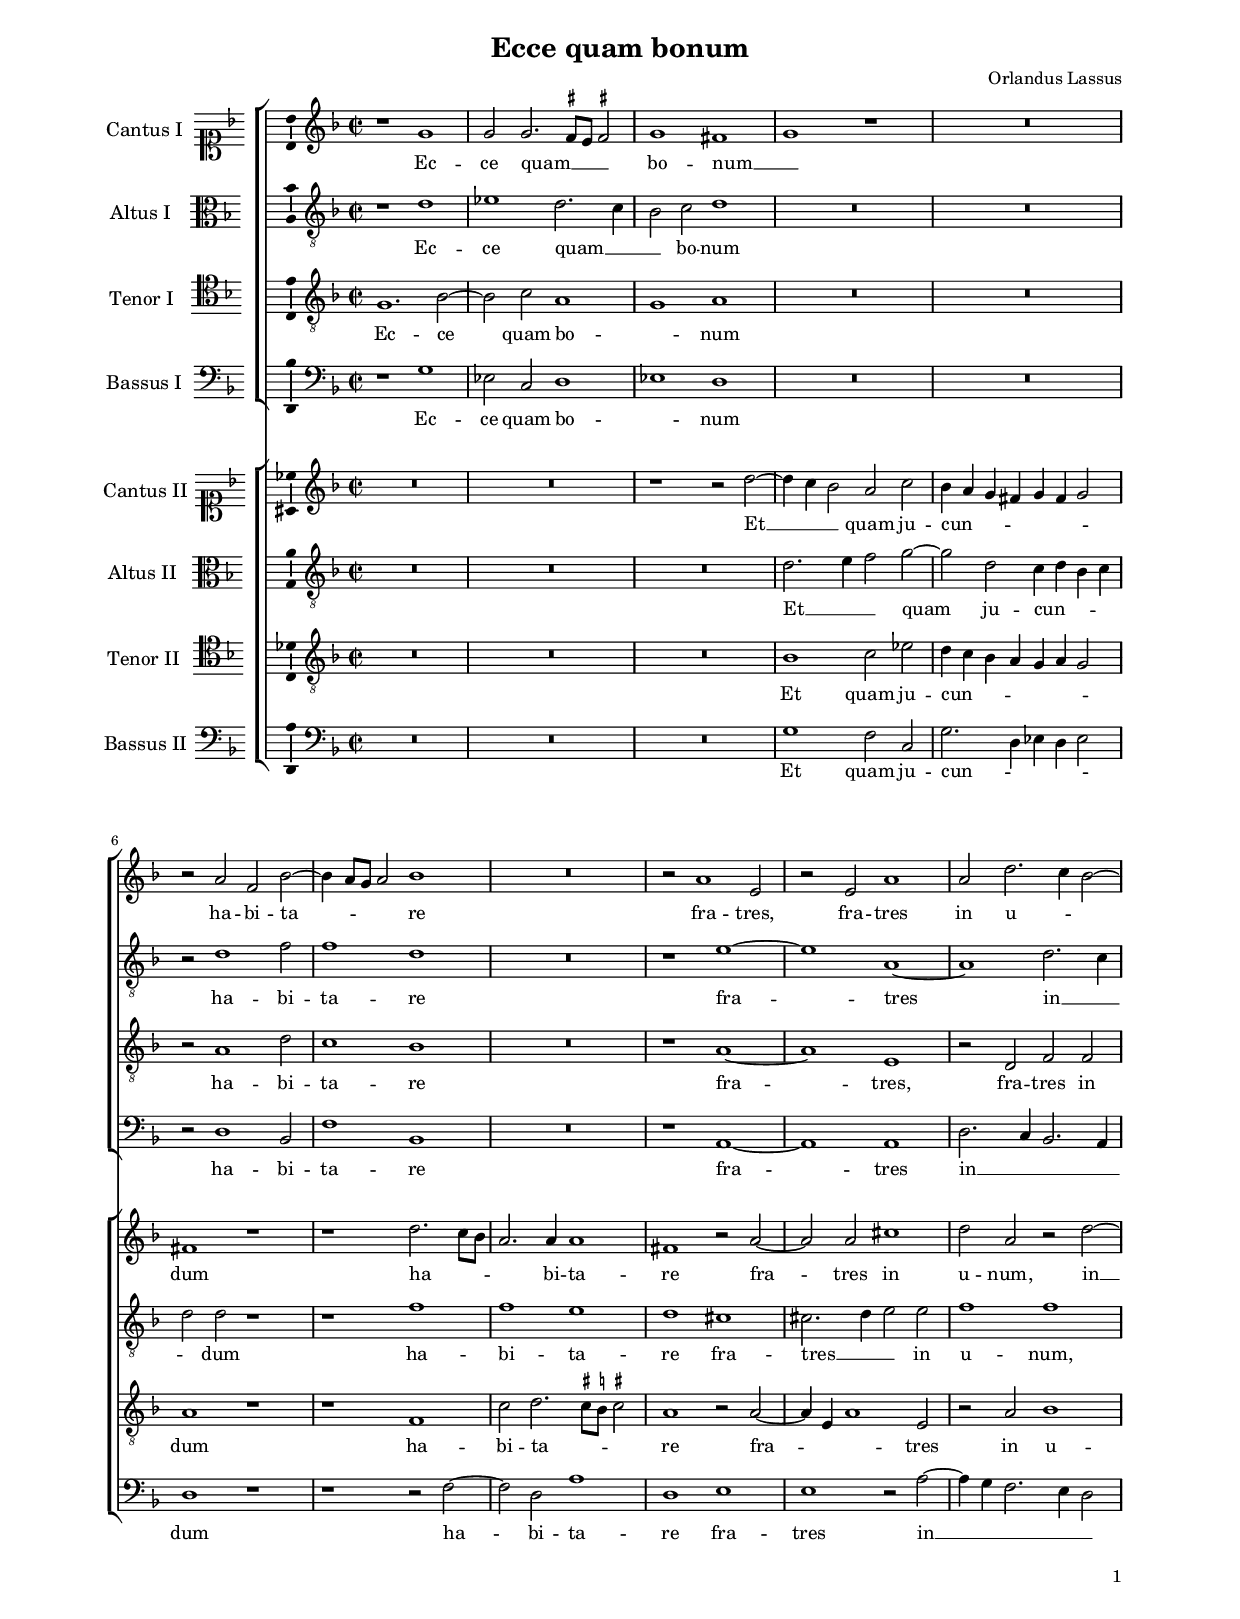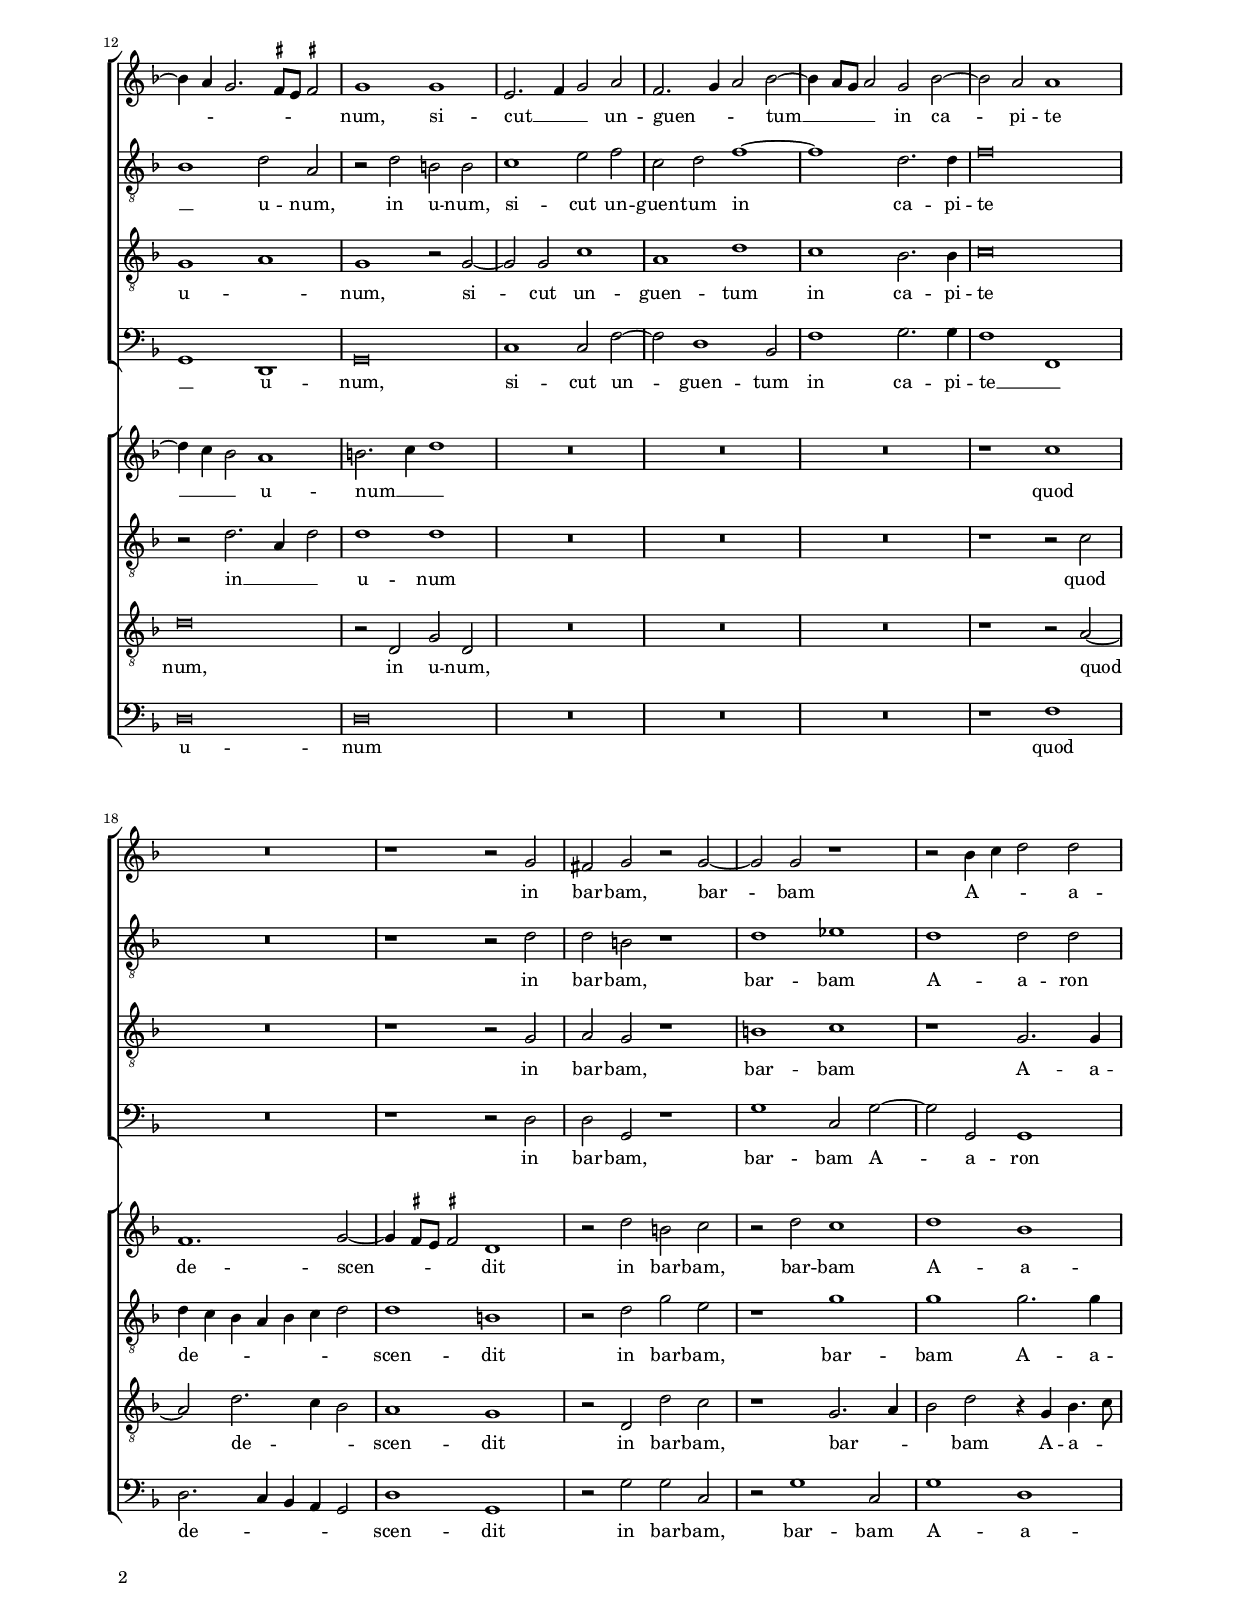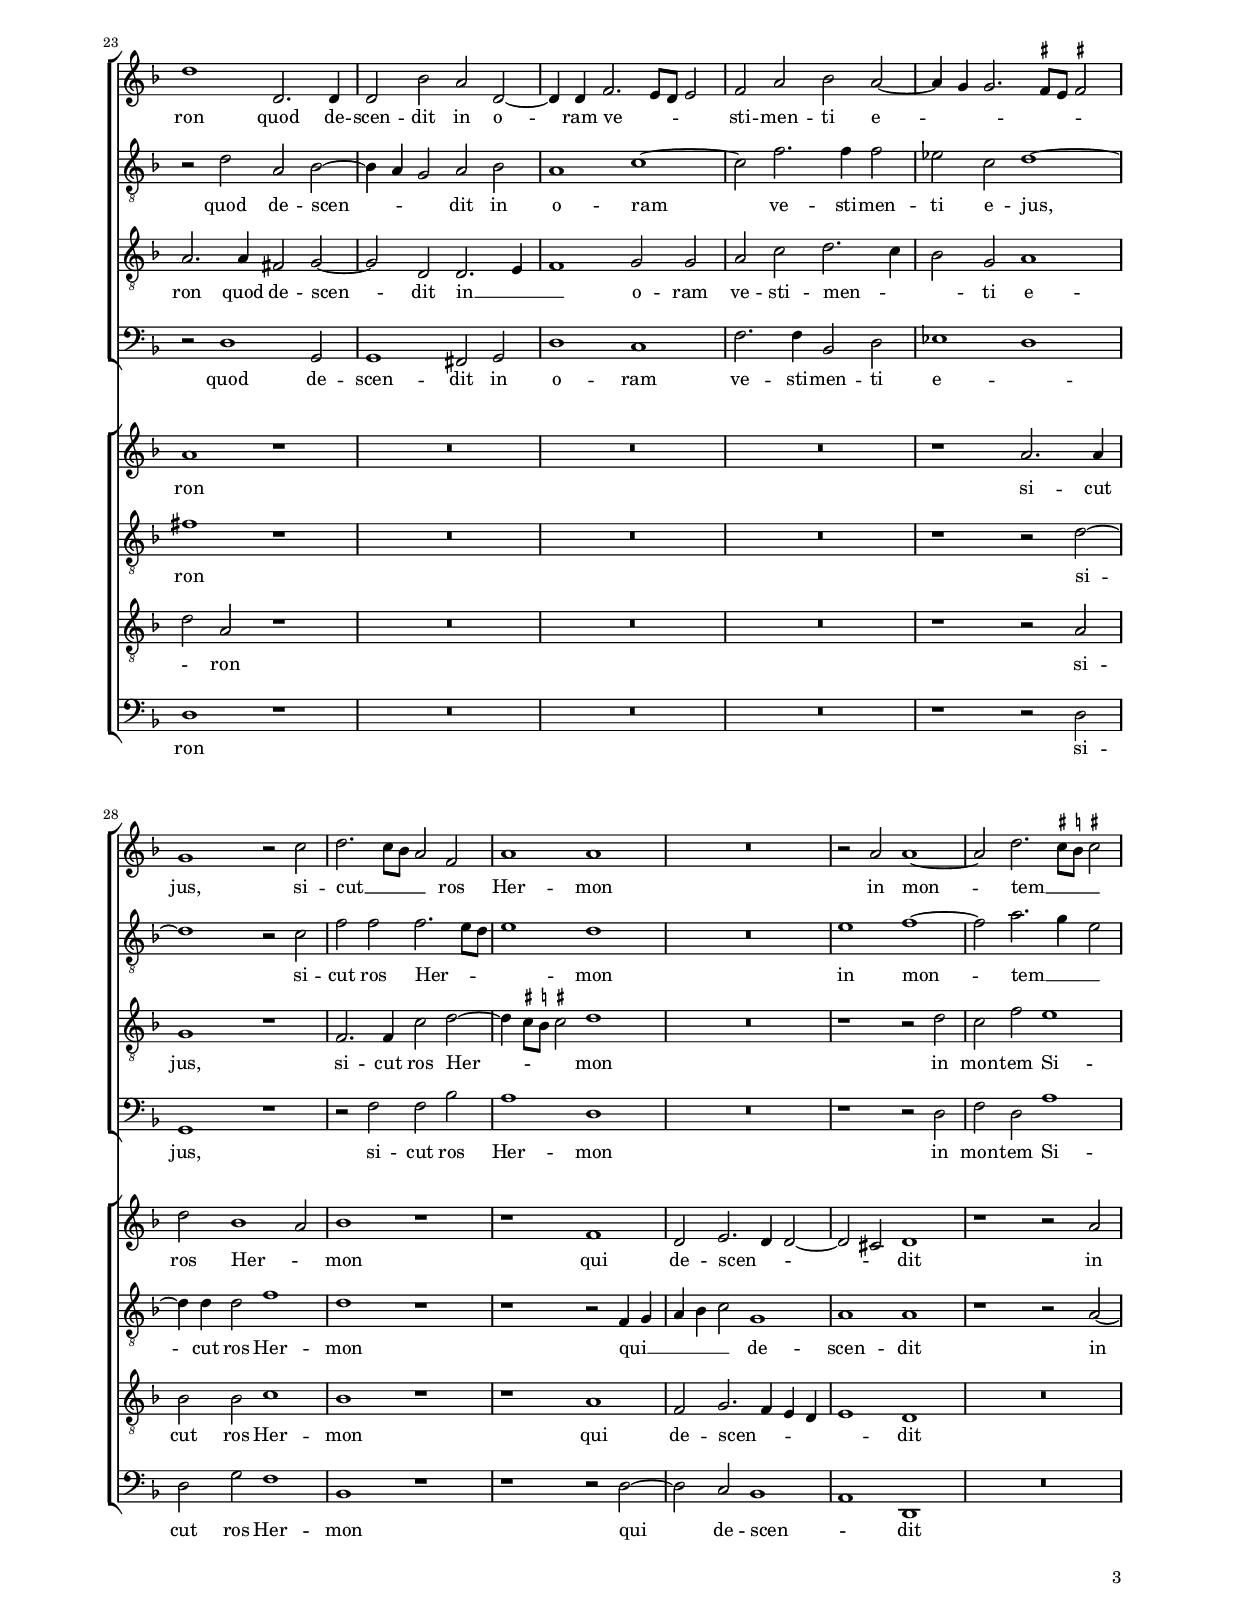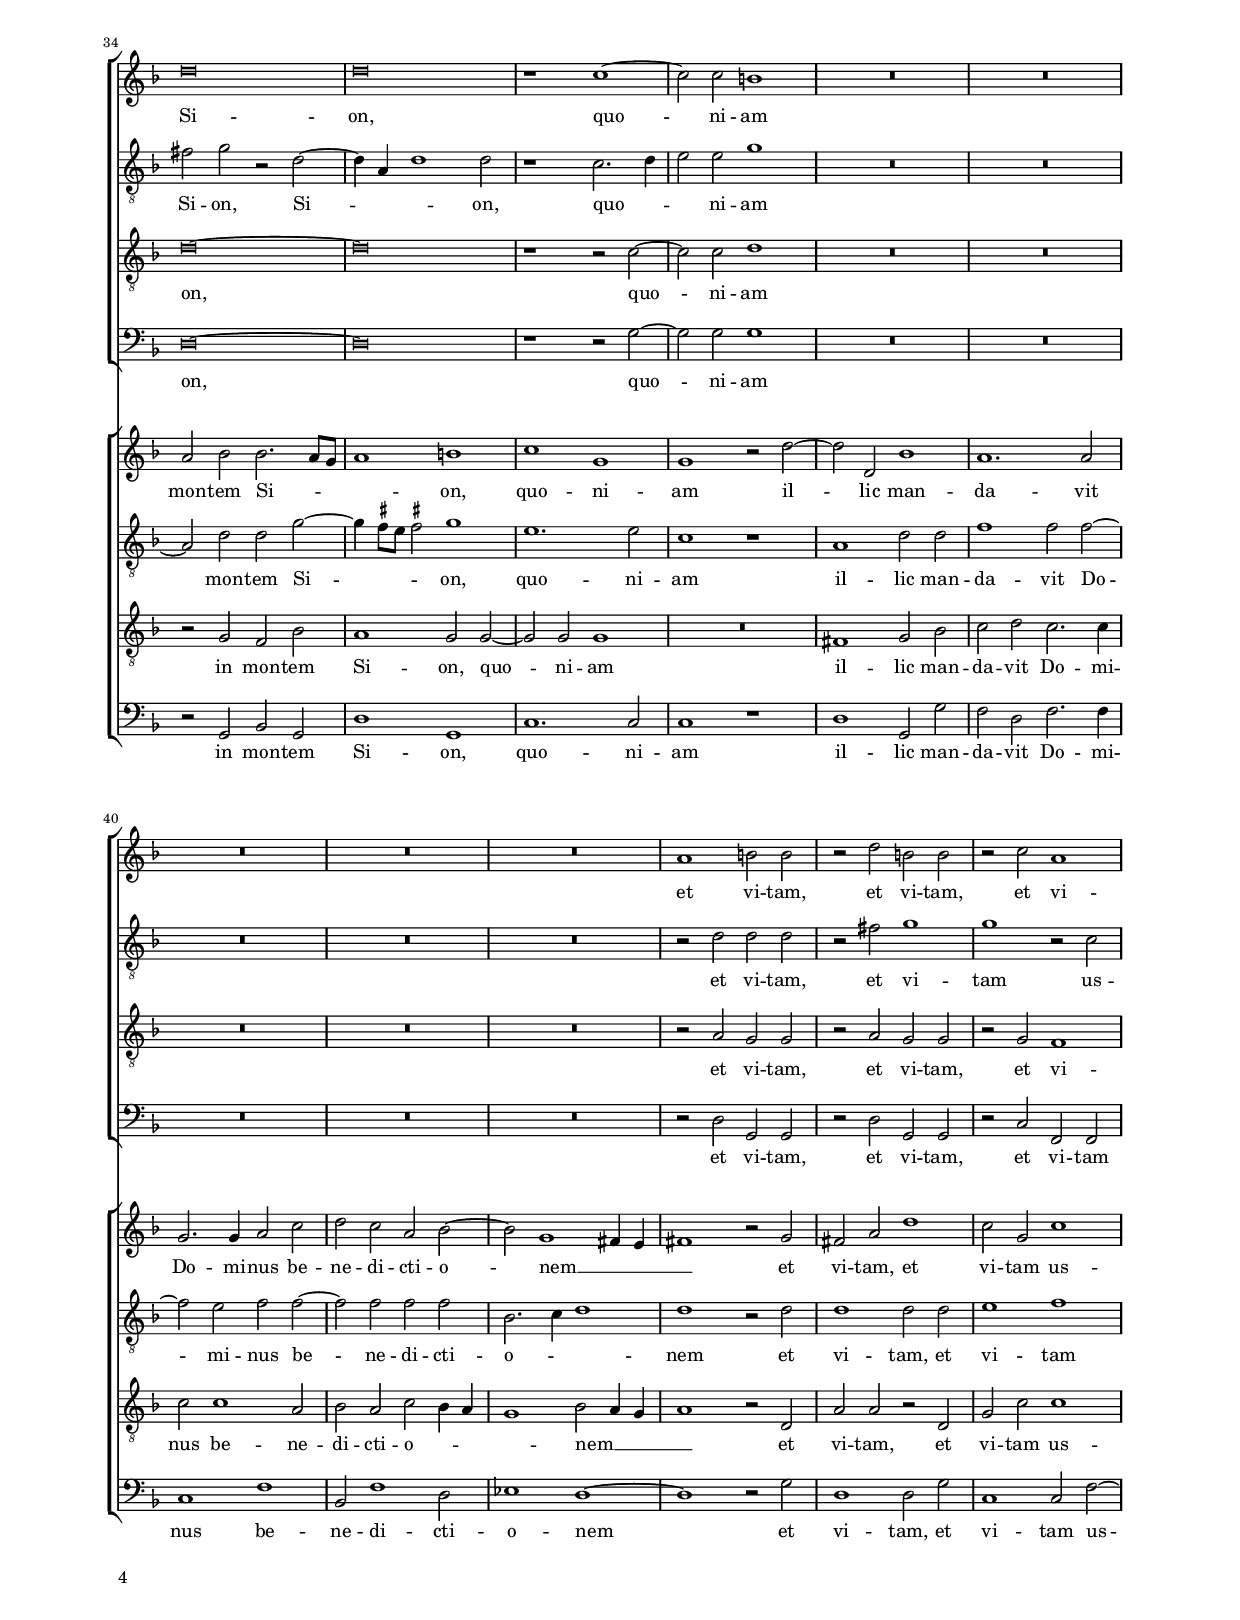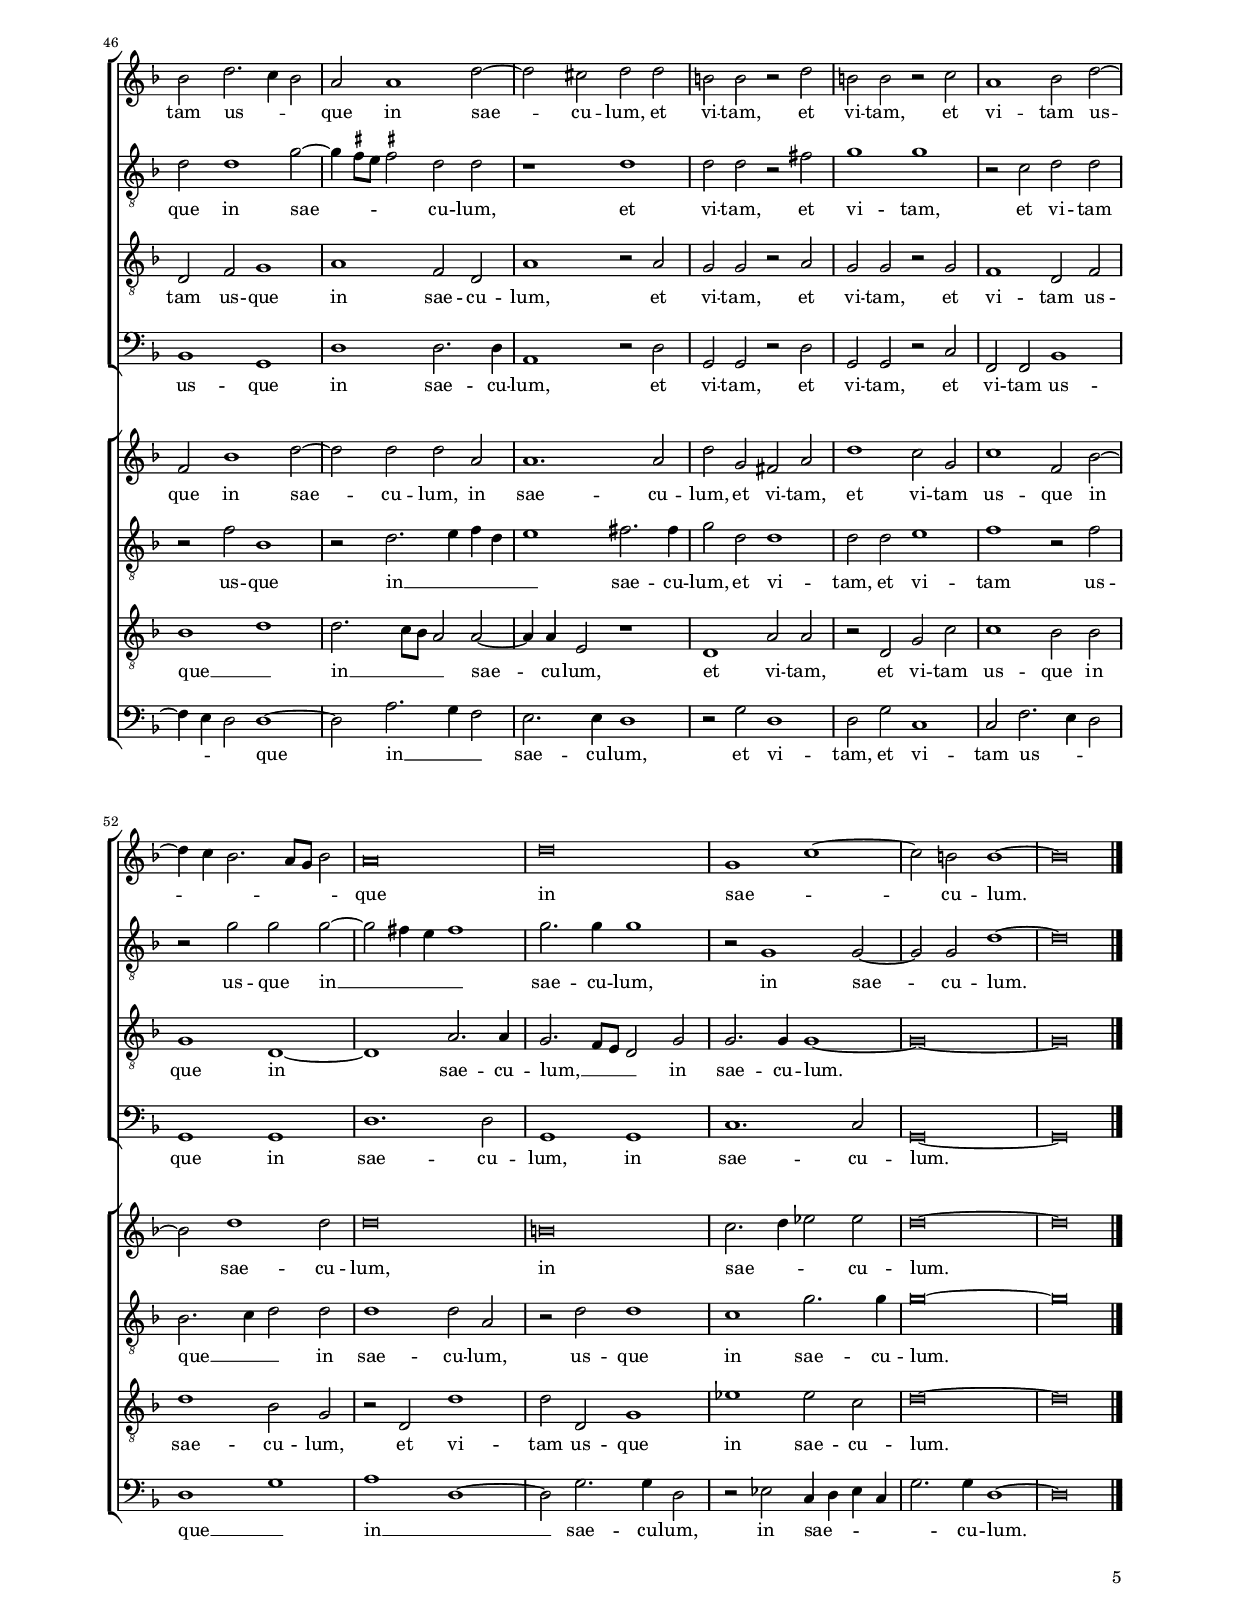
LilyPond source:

\header 
{
	title="Ecce quam bonum"
	composer="Orlandus Lassus"
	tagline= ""
}

\version "2.24.0"
\language deutsch
#(set-global-staff-size 15)
% #(set-default-paper-size "letter")
#(ly:set-option 'point-and-click #f)


\paper
	{
	top-margin = 2 \cm
	bottom-margin = 1.4 \cm
	left-margin = 2 \cm
	right-margin = 2 \cm
	print-page-number = ##f
	ragged-bottom = ##f
	ragged-last-bottom = ##t
%       systems-per-page = 2
%       page-count = 6
	system-system-spacing = #'((basic-distance . 18) (minimum-distance . 14) (padding . 7) (strechability . 250))
	oddFooterMarkup=\markup   \fill-line { "" \fromproperty #'page:page-number-string }
	evenFooterMarkup=\markup  \fill-line { \fromproperty #'page:page-number-string "" }
	last-bottom-spacing = #'((basic-distance . 12) (minimum-distance . 7) (padding . 4))
	}


global =  
	{
	\key f \major
	\time 2/2 \set Score.measureLength = #(ly:make-moment 2/1)
	\skip 1*2*57 \bar "|."
	}

	ficta = { \once \set suggestAccidentals = ##t }
	
	forget = #(define-music-function (music) (ly:music?) #{
	\accidentalStyle forget
	$music
	\accidentalStyle default
	#})

	
incipitcantusprimus = \markup { \score {
	{
	\set Staff.instrumentName = \markup { \fontsize #1 "Cantus I" }
	\key f \major
	\clef soprano
	s4 \bar ""
	}
	\layout  {
	raggedright = ##t
	indent = 1.6 \cm
	line-width = 2.2\cm
	\context { \Staff \remove Time_signature_engraver }
	\override Staff.Clef.Y-extent = #'(0 . 0)
	}} \hspace #1 }
      
incipitaltusprimus = \markup { \score {
	{
	\set Staff.instrumentName = \markup { \fontsize #1 "Altus I" }
	\key f \major
	\clef alto
	s4 \bar ""
	}
	\layout  {
	raggedright = ##t
	indent = 1.6 \cm
	line-width = 2.2\cm
	\context { \Staff \remove Time_signature_engraver }
	\override Staff.Clef.Y-extent = #'(0 . 0)
	}} \hspace #1 }
      
incipittenorprimus = \markup { \score {
	{
	\set Staff.instrumentName = \markup { \fontsize #1 "Tenor I" }
	\key f \major
	\clef tenor
	s4 \bar ""
	}
	\layout  {
	raggedright = ##t
	indent = 1.6 \cm
	line-width = 2.2\cm
	\context { \Staff \remove Time_signature_engraver }
	\override Staff.Clef.Y-extent = #'(0 . 0)
	}} \hspace #1 }


incipitbassusprimus = \markup { \score {
	{
	\set Staff.instrumentName = \markup { \fontsize #1 "Bassus I" }
	\key f \major
	\clef bass
	s4 \bar ""
	}
	\layout  {
	raggedright = ##t
	indent = 1.6 \cm
	line-width = 2.2\cm
	\context { \Staff \remove Time_signature_engraver }
	\override Staff.Clef.Y-extent = #'(0 . 0)
	}} \hspace #1 }

incipitcantussecundus = \markup { \score {
	{
	\set Staff.instrumentName = \markup { \fontsize #1 "Cantus II" }
	\key f \major
	\clef soprano
	s4 \bar ""
	}
	\layout  {
	raggedright = ##t
	indent = 1.6 \cm
	line-width = 2.2\cm
	\context { \Staff \remove Time_signature_engraver }
	\override Staff.Clef.Y-extent = #'(0 . 0)
	}} \hspace #1 }


incipitaltussecundus = \markup { \score {
	{
	\set Staff.instrumentName = \markup { \fontsize #1 "Altus II" }
	\key f \major
	\clef alto
	s4 \bar ""
	}
	\layout  {
	raggedright = ##t
	indent = 1.6 \cm
	line-width = 2.2\cm
	\context { \Staff \remove Time_signature_engraver }
	\override Staff.Clef.Y-extent = #'(0 . 0)
	}} \hspace #1 }


incipittenorsecundus = \markup { \score {
	{
	\set Staff.instrumentName = \markup { \fontsize #1 "Tenor II" }
	\key f \major
	\clef tenor
	s4 \bar ""
	}
	\layout  {
	raggedright = ##t
	indent = 1.6 \cm
	line-width = 2.2\cm
	\context { \Staff \remove Time_signature_engraver }
	\override Staff.Clef.Y-extent = #'(0 . 0)
	}} \hspace #1 }	


incipitbassussecundus = \markup { \score {
	{
	\set Staff.instrumentName = \markup { \fontsize #1 "Bassus II" }
	\key f \major
	\clef bass
	s4 \bar ""
	}
	\layout  {
	raggedright = ##t
	indent = 1.6 \cm
	line-width = 2.2\cm
	\context { \Staff \remove Time_signature_engraver }
	\override Staff.Clef.Y-extent = #'(0 . 0)
	}} \hspace #1 }

    
cantusprimus =  \relative c''
	{
	r1 g
	g2 g2. \ficta fis8 e \ficta fis!2
	g1 fis
	g1 r
%5
	R\breve |
	r2 a f b~
	b4 a8 g a2 b1
	R\breve
	r2 a1 e2
%10
	r2 e a1 |
	a2 d2. c4 b2~
	b4 a g2. \ficta fis8 e \ficta fis!2
	g1 g
	e2.f4 g2 a
%15
	f2. g4 a2 b~ |
	b4 a8 g a2 g b~
	b2 a a1
	R\breve
	r1 r2 g
%20
	fis2 g r g~ |
	g2 g r1
	r2 b4 c d2 d
	d1 d,2. d4
	d2 b' a d,~
%25
	d4 d f2. e8 d e2 |
	f2 a b a~
	a4 g g2. \ficta fis8 e \ficta fis!2
	g1 r2 c
	d2. c8 b a2 f
%30
	a1 a |
	R\breve
	r2 a a1~
	a2 d2. \ficta cis8 \ficta h \ficta cis!2
	d\breve
%35
	d\breve |
	r1 c~
	c2 c h1
	R\breve
	R\breve
%40
	R\breve |
	R\breve
	R\breve
	a1 h2 h
	r2 d h h
%45
	r2 c a1 |
	b2 d2. c4 b2
	a2 a1 d2~
	d2 cis d d
	h2 h r d
%50
	h2 h r c |
	a1 b2 d~
	d4 c b2. a8 g b2
	a\breve
	d\breve
%55
	g,1 c~ |
	c2 h h1~
	h\breve |
	}

altusprimus =  \relative c' 
	{
	r1 d
	es1 d2. c4
	b2 c d1
	R\breve
%5
	R\breve |
	r2 d1 f2
	f1 d
	R\breve
	r1 e~
%10
	e1 a,~ |
	a1 d2. c4
	b1 d2 a
	r2 d h h
	c1 e2 f
%15
	c2 d f1~ |
	f1 d2. d4
	f\breve
	R\breve
	r1 r2 d
%20
	d2 h r1 |
	d1 es
	d1 d2 d
	r2 d a b~
	b4 a g2 a b
%25
	a1 c~ |
	c2 f2. f4 f2
	es2 c d1~
	d1 r2 c
	f2 f f2. e8 d
%30
	e1 d |
	R\breve
	e1 f~
	f2 a2. g4 e2
	fis2 g r d~
%35
	d4 a d1 d2 |
	r1 c2. d4
	e2 e g1
	R\breve
	R\breve
%40
	R\breve |
	R\breve
	R\breve
	r2 d d d
	r2 fis g1
%45
	g1 r2 c, |
	d2 d1 g2~
	g4 \ficta fis8 e \ficta fis!2 d d
	r1 d
	d2 d r fis
%50
	g1 g |
	r2 c, d d
	r2 g g g~
	g2 fis4 e fis1
	g2. g4 g1
%55
	r2 g,1 g2~ |
	g2 g d'1~
	d\breve |
	}

tenorprimus =  \relative c' 
	{
	g1. b2~
	b2 c a1
	g1 a
	R\breve
%5
	R\breve |
	r2 a1 d2
	c1 b
	R\breve
	r1 a~
%10
	a1 e |
	r2 d f f
	g1 a
	g1 r2 g~
	g2 g c1
%15
	a1 d |
	c1 b2. b4
	c\breve
	R\breve
	r1 r2 g
%20
	a2 g r1 |
	h1 c
	r1 g2. g4
	a2. a4 fis2 g~
	g2 d d2. e4
%25
	f1 g2 g |
	a2 c d2. c4
	b2 g a1
	g1 r
	f2. f4 c'2 d~
%30
	d4 \ficta cis8 \ficta h \ficta cis!2 d1 |
	R\breve
	r1 r2 d
	c2 f e1
	d\breve~
%35
	d\breve |
	r1 r2 c~
	c2 c d1
	R\breve
	R\breve
%40
	R\breve |
	R\breve
	R\breve
	r2 a g g
	r2 a g g
%45
	r2 g f1 |
	d2 f g1
	a1 f2 d
	a'1 r2 a
	g2 g r a
%50
	g2 g r g |
	f1 d2 f
	g1 d~
	d1 a'2. a4
	g2. f8 e d2 g
%55
	g2. g4 g1~ |
	g\breve~
	g\breve |
	}

bassusprimus  =  \relative c 
	{
	r1 g'
	es2 c d1
	es1 d
	R\breve
%5
	R\breve |
	r2 d1 b2
	f'1 b,
	R\breve
	r1 a~
%10
	a1 a |
	d2. c4 b2. a4
	g1 d
	g\breve
	c1 c2 f~
%15
	f2 d1 b2 |
	f'1 g2. g4
	f1 f,
	R\breve
	r1 r2 d'
%20
	d2 g, r1 |
	g'1 c,2 g'2~
	g2 g, g1
	r2 d'1 g,2
	g1 fis2 g
%25
	d'1 c |
	f2. f4 b,2 d
	es1 d
	g,1 r
	r2 f' f b
%30
	a1 d, |
	R\breve
	r1 r2 d
	f2 d a'1
	d,\breve~
%35
	d\breve |
	r1 r2 g~
	g2 g g1
	R\breve
	R\breve
%40
	R\breve |
	R\breve
	R\breve
	r2 d g, g
	r2 d' g, g
%45
	r2 c f, f |
	b1 g
	d'1 d2. d4
	a1 r2 d
	g,2 g r d'
%50
	g,2 g r c |
	f,2 f b1
	g1 g
	d'1. d2
	g,1 g
%55
	c1. c2 |
	g\breve~
	g\breve |
	}

cantussecundus =  \relative c''
	{
	R\breve
	R\breve
	r1 r2 d~
	d4 c b2 a c
%5
	b4 a g fis g fis g2 |
	fis1 r
	r1 d'2. c8 b
	a2. a4 a1
	fis1 r2 a~
%10
	a2 a cis1 |
	d2 a r d~
	d4 c b2 a1
	h2. c4 d1
	R\breve
%15
	R\breve |
	R\breve
	r1 c
	f,1. g2~
	g4 \ficta fis8 e \ficta fis!2 d1
%20
	r2 d' h c |
	r2 d c1
	d1 b
	a1 r
	R\breve
%25
	R\breve |
	R\breve
	r1 a2. a4
	d2 b1 a2
	b1 r
%30
	r1 f |
	d2 e2. d4 d2~
	d2 cis d1
	r1 r2 a'
	a2 b b2. a8 g
%35
	a1 h |
	c1 g
	g1 r2 d'~
	d2 d, b'1
	a1. a2
%40
	g2. g4 a2 c |
	d2 c a b~
	b2 g1 fis4 e
	fis1 r2 g
	fis2 a d1
%45
	c2 g c1 |
	f,2 b1 d2~
	d2 d d a
	a1. a2
	d2 g, fis a
%50
	d1 c2 g |
	c1 f,2 b~
	b2 d1 d2
	d\breve
	h\breve
%55
	c2. d4 es2 es |
	d\breve~
	d\breve |
	}

altussecundus =  \relative c'
	{
	R\breve
	R\breve
	R\breve
	d2. e4 f2 g~
%5
	g2 d c4 d b c |
	d2 d r1
	r1 f1
	f1 e
	d1 cis
%10
	cis2. d4 e2 e |
	f1 f
	r2 d2. a4 d2
	d1 d
	R\breve
%15
	R\breve |
	R\breve
	r1 r2 c
	d4 c b a b c d2
	d1 h
%20
	r2 d g e |
	r1 g
	g1 g2. g4
	fis1 r
	R\breve
%25
	R\breve |
	R\breve
	r1 r2 d~
	d4 d d2 f1
	d1 r
%30
	r1 r2 f,4 g |
	a4 b c2 g1
	a1 a
	r1 r2 a~
	a2 d d g~
%35
	g4 \ficta fis8 e \ficta fis!2 g1 |
	e1. e2
	c1 r
	a1 d2 d
	f1 f2 f~
%40
	f2 e f f~ |
	f2 f f f
	b,2. c4 d1
	d1 r2 d
	d1 d2 d
%45
	e1 f |
	r2 f b,1
	r2 d2. e4 f d
	e1 fis2. fis4
	g2 d d1
%50
	d2 d e1 |
	f1 r2 f
	b,2. c4 d2 d
	d1 d2 a
	r2 d d1
%55
	c1 g'2. g4 |
	g\breve~
	g\breve |
	}

tenorsecundus =  \relative c'
	{
	R\breve
	R\breve
	R\breve
	b1 c2 es
%5
	d4 c b a g a g2 |
	a1 r
	r1 f
	c'2 d2. \ficta cis8 \ficta h \ficta cis!2
	a1 r2 a~
%10
	a4 e a1 e2 |
	r2 a b1
	d\breve
	r2 d, g d
	R\breve
%15
	R\breve |
	R\breve
	r1 r2 a'~
	a2 d2. c4 b2
	a1 g
%20
	r2 d d' c |
	r1 g2. a4
	b2 d r4 g, b4. c8
	d2 a r1
	R\breve
%25
	R\breve |
	R\breve
	r1 r2 a
	b2 b c1
	b1 r
%30
	r1 a |
	f2 g2. f4 e d
	e1 d
	R\breve
	r2 g f b
%35
	a1 g2 g~ |
	g2 g g1
	R\breve
	fis1 g2 b
	c2 d c2. c4
%40
	c2 c1 a2 |
	b2 a c b4 a
	g1 b2 a4 g
	a1 r2 d,
	a'2 a r d,
%45
	g2 c c1 |
	b1 d
	d2. c8 b a2 a~
	a4 a e2 r1
	d1 a'2 a
%50
	r2 d, g c |
	c1 b2 b
	d1 b2 g
	r2 d d'1
	d2 d, g1
%55
	es'1 es2 c |
	d\breve~
	d\breve |
	}

bassussecundus =  \relative c
	{
	R\breve
	R\breve
	R\breve
	g'1 f2 c
%5
	g'2. d4 es d es2 |
	d1 r
	r1 r2 f~
	f2 d a'1
	d,1 e
%10
	e1 r2 a~ |
	a4 g f2. e4 d2
	d\breve
	d\breve
	R\breve
%15
	R\breve |
	R\breve
	r1 f
	d2. c4 b a g2
	d'1 g,
%20
	r2 g' g c, |
	r2 g'1 c,2
	g'1 d
	d1 r
	R\breve
%25
	R\breve |
	R\breve
	r1 r2 d
	d2 g f1
	b,1 r
%30
	r1 r2 d~ |
	d2 c b1
	a1 d,
	R\breve
	r2 g b g
%35
	d'1 g, |
	c1. c2 |
	c1 r
	d1 g,2 g'
	f2 d f2. f4
%40
	c1 f |
	b,2 f'1 d2
	es1 d~
	d1 r2 g
	d1 d2 g
%45
	c,1 c2 f~ |
	f4 e d2 d1~
	d2 a'2. g4 f2
	e2. e4 d1
	r2 g d1
%50
	d2 g c,1 |
	c2 f2. e4 d2
	d1 g
	a1 d,~
	d2 g2. g4 d2
%55
	r2 es c4 d es c |
	g'2. g4 d1~
	d\breve |
	}


lyricscantusprimus = \lyricmode {
        Ec -- ce quam __ _ _ _ bo -- num __ _
        ha -- bi -- ta -- _ _ _ re fra -- tres,
        fra -- tres in u -- _ _ _ _ _ _ _ num,
        si -- cut __ _ _ un -- guen -- _ _ tum __ _ _ _ in ca -- pi -- te
        in bar -- bam,
        bar -- bam A -- _ _ a -- ron
        quod de -- scen -- dit in o -- ram ve -- _ _ _ sti -- men -- ti e -- _ _ _ _ _ jus,
        si -- cut __ _ _ _ ros Her -- mon
        in mon -- tem __ _ _ _ Si -- on,
        quo -- ni -- am
        et vi -- tam,
        et vi -- tam,
        et vi -- tam us -- _ _ que in sae -- cu -- lum,
        et vi -- tam,
        et vi -- tam,
        et vi -- tam us -- _ _ _ _ _ que in sae -- _ cu -- lum.
	}


lyricsaltusprimus = \lyricmode {
        Ec -- ce quam __ _ _ bo -- num
        ha -- bi -- ta -- re fra -- tres in __ _ _ u -- num,
        in u -- num,
        si -- cut un -- guen -- tum in ca -- pi -- te
        in bar -- bam,
        bar -- bam A -- a -- ron
        quod de -- scen -- _ _ dit in o -- ram ve -- sti -- men -- ti e -- jus,
        si -- cut ros Her -- _ _ _ mon
        in mon -- tem __ _ _ Si -- on,
        Si -- _ _ on,
        quo -- _ _ ni -- am
        et vi -- tam,
        et vi -- tam us -- que in sae -- _ _ _ cu -- lum,
        et vi -- tam,
        et vi -- tam,
        et vi -- tam us -- que in __ _ _ _ sae -- cu -- lum,
        in sae -- cu -- lum.
	}


lyricstenorprimus = \lyricmode {
        Ec -- ce quam bo -- _ num
        ha -- bi -- ta -- re fra -- tres,
        fra -- tres in u -- _ num,
        si -- cut un -- guen -- tum in ca -- pi -- te
        in bar -- bam,
        bar -- bam A -- a -- ron
        quod de -- scen -- dit in __ _ _ o -- ram ve -- sti -- men -- _ _ ti e -- jus,
        si -- cut ros Her -- _ _ _ mon
        in mon -- tem Si -- on,
        quo -- ni -- am
        et vi -- tam,
        et vi -- tam,
        et vi -- tam us -- que in sae -- cu -- lum,
        et vi -- tam,
        et vi -- tam,
        et vi -- tam us -- que in sae -- cu -- lum, __ _ _ _ 
        in sae -- cu -- lum.
	}


lyricsbassusprimus = \lyricmode {
        Ec -- ce quam bo -- _ num
        ha -- bi -- ta -- re fra -- tres in __ _ _ _ _ u -- num,
        si -- cut un -- guen -- tum in ca -- pi -- te __ _
        in bar -- bam,
        bar -- bam A -- a -- ron
        quod de -- scen -- dit in o -- ram ve -- sti -- men -- ti e -- _ jus,
        si -- cut ros Her -- mon
        in mon -- tem Si -- on,
        quo -- ni -- am
        et vi -- tam,
        et vi -- tam,
        et vi -- tam us -- que in sae -- cu -- lum,
        et vi -- tam,
        et vi -- tam,
        et vi -- tam us -- que in sae -- cu -- lum,
        in sae -- cu -- lum.
	}


lyricscantussecundus = \lyricmode {
        Et __ _ _ quam ju -- cun -- _ _ _ _ _ _ dum ha -- _ _ _ bi -- ta -- re fra -- tres in u -- num,
        in __ _ _ u -- num __ _ _
        quod de -- scen -- _ _ _ dit in bar -- bam,
        bar -- bam A -- a -- ron
        si -- cut ros Her -- _ mon
        qui de -- scen -- _ _ _ dit in mon -- tem Si -- _ _ _ on,
        quo -- ni -- am il -- lic man -- da -- vit Do -- mi -- nus be -- ne -- di -- cti -- o -- nem __ _ _ _
        et vi -- tam,
        et vi -- tam us -- que in sae -- cu -- lum,
        in sae -- cu -- lum,
        et vi -- tam,
        et vi -- tam us -- que in sae -- cu -- lum,
        in sae -- _ _ cu -- lum.
	}


lyricsaltussecundus = \lyricmode {
        Et __ _ _ quam ju -- cun -- _ _ _ _ dum ha -- bi -- ta -- re fra -- tres __ _ _ in u -- num,
        in __ _ _ u -- num
        quod de -- _ _ _ _ _ _ scen -- dit in bar -- bam,
        bar -- bam A -- a -- ron
        si -- cut ros Her -- mon
        qui __ _ _ _ _ de -- scen -- dit in mon -- tem Si -- _ _ _ on,
        quo -- ni -- am il -- lic man -- da -- vit Do -- mi -- nus be -- ne -- di -- cti -- o -- _ _ nem
        et vi -- tam,
        et vi -- tam us -- que in __ _ _ _ _ sae -- cu -- lum,
        et vi -- tam,
        et vi -- tam us -- que __ _ _ in sae -- cu -- lum,
        us -- que in sae -- cu -- lum.
	}
	

lyricstenorsecundus = \lyricmode {
        Et quam ju -- cun -- _ _ _ _ _ _ dum ha -- bi -- ta -- _ _ _ re fra -- _ _ tres in u -- num,
        in u -- num,
        quod de -- _ _ scen -- dit in bar -- bam,
        bar -- _ _ bam A -- a -- _ _ ron
        si -- cut ros Her -- mon qui de -- scen -- _ _ _ _ dit
        in mon -- tem Si -- on,
        quo -- ni -- am il -- lic man -- da -- vit Do -- mi -- nus be -- ne -- di -- cti -- o -- _ _ _ nem __ _ _ _
        et vi -- tam,
        et vi -- tam us -- que __ _ in __ _ _ _ sae -- cu -- lum,
        et vi -- tam,
        et vi -- tam us -- que in sae -- cu -- lum,
        et vi -- tam us -- que in sae -- cu -- lum.
	}


lyricsbassussecundus = \lyricmode {
        Et quam ju -- cun -- _ _ _ _ dum ha -- bi -- ta -- re fra -- tres in __ _ _ _ _ u -- num
        quod de -- _ _ _ _ scen -- dit in bar -- bam,
        bar -- bam A -- a -- ron
        si -- cut ros Her -- mon
        qui de -- scen -- _ dit in mon -- tem Si -- on,
        quo -- ni -- am il -- lic man -- da -- vit Do -- mi -- nus be -- ne -- di -- cti -- o -- nem
        et vi -- tam,
        et vi -- tam us -- _ _ que in __ _ _ sae -- cu -- lum,
        et vi -- tam,
        et vi -- tam us -- _ _ que __ _ in __ _ sae -- cu -- lum,
        in sae -- _ _ _ _ cu -- lum.
	}


\score
{	\transpose c c {
	
<<
	\new ChoirStaff \with { \override StaffGrouper.staffgroup-staff-spacing.basic-distance = #15 
				\override StaffGrouper.staff-staff-spacing.basic-distance = #12 }
	<<
	
	\new Staff << \global
	\new Voice="v1" {
		\set Staff.instrumentName=\incipitcantusprimus
		\set Staff.midiInstrument = "reed organ"
		\clef violin
		\cantusprimus }
	\new Lyrics \lyricsto "v1" {\lyricscantusprimus }
	>>
	
	\new Staff << \global
	\new Voice="v2" {
		\set Staff.instrumentName=\incipitaltusprimus
		\set Staff.midiInstrument = "reed organ"
		\clef "G_8" 
		\altusprimus }
	\new Lyrics \lyricsto "v2" {\lyricsaltusprimus }
	>>
	
	\new Staff << \global
	\new Voice="v3" {
		\set Staff.instrumentName=\incipittenorprimus
		\set Staff.midiInstrument = "reed organ"
		\clef "G_8"
		\tenorprimus }
	\new Lyrics \lyricsto "v3" {\lyricstenorprimus }
	>>
	
	\new Staff << \global
	\new Voice="v4" {
		\set Staff.instrumentName=\incipitbassusprimus
		\set Staff.midiInstrument = "reed organ"
		\clef bass 
		\bassusprimus }
	\new Lyrics \lyricsto "v4" {\lyricsbassusprimus}
	>>
	>>
	
	\new ChoirStaff \with { \override StaffGrouper.staff-staff-spacing.basic-distance = #12 }
	<<
	
	\new Staff << \global
	\new Voice="v5" {
		\set Staff.instrumentName=\incipitcantussecundus
		\set Staff.midiInstrument = "church organ"
		\clef violin
		\cantussecundus }
	\new Lyrics \lyricsto "v5" {\lyricscantussecundus }
	>>
	
	\new Staff << \global
	\new Voice="v6" {
		\set Staff.instrumentName=\incipitaltussecundus
		\set Staff.midiInstrument = "church organ"
		\clef "G_8" 
		\altussecundus }
	\new Lyrics \lyricsto "v6" {\lyricsaltussecundus }
	>>
	
	\new Staff << \global
	\new Voice="v7" {
		\set Staff.instrumentName=\incipittenorsecundus
		\set Staff.midiInstrument = "church organ"
		\clef "G_8"
		\tenorsecundus }
	\new Lyrics \lyricsto "v7" {\lyricstenorsecundus }
	>>
	
	\new Staff << \global
	\new Voice="v8" {
		\set Staff.instrumentName=\incipitbassussecundus
		\set Staff.midiInstrument = "church organ"
		\clef bass 
		\bassussecundus }
	\new Lyrics \lyricsto "v8" {\lyricsbassussecundus}
	>>
	>>
>>
	} % transpose

\layout
	{
	indent = 2.5 \cm
%	\context { \Lyrics \override VerticalAxisGroup.nonstaff-relatedstaff-spacing.padding = #2 }
%	\context { \Lyrics \override LyricText.font-size = #1 }
	\context { \Score \override BarNumber.padding = #2 }
	\context { \Voice \override NoteHead.style = #'baroque }
	\context { \Staff \consists Ambitus_engraver }
	\context { \Staff \override TimeSignature.break-visibility = #end-of-line-invisible }
	}

\midi
	{
	 \tempo 2 = 85
	}
      
}

% EOF
